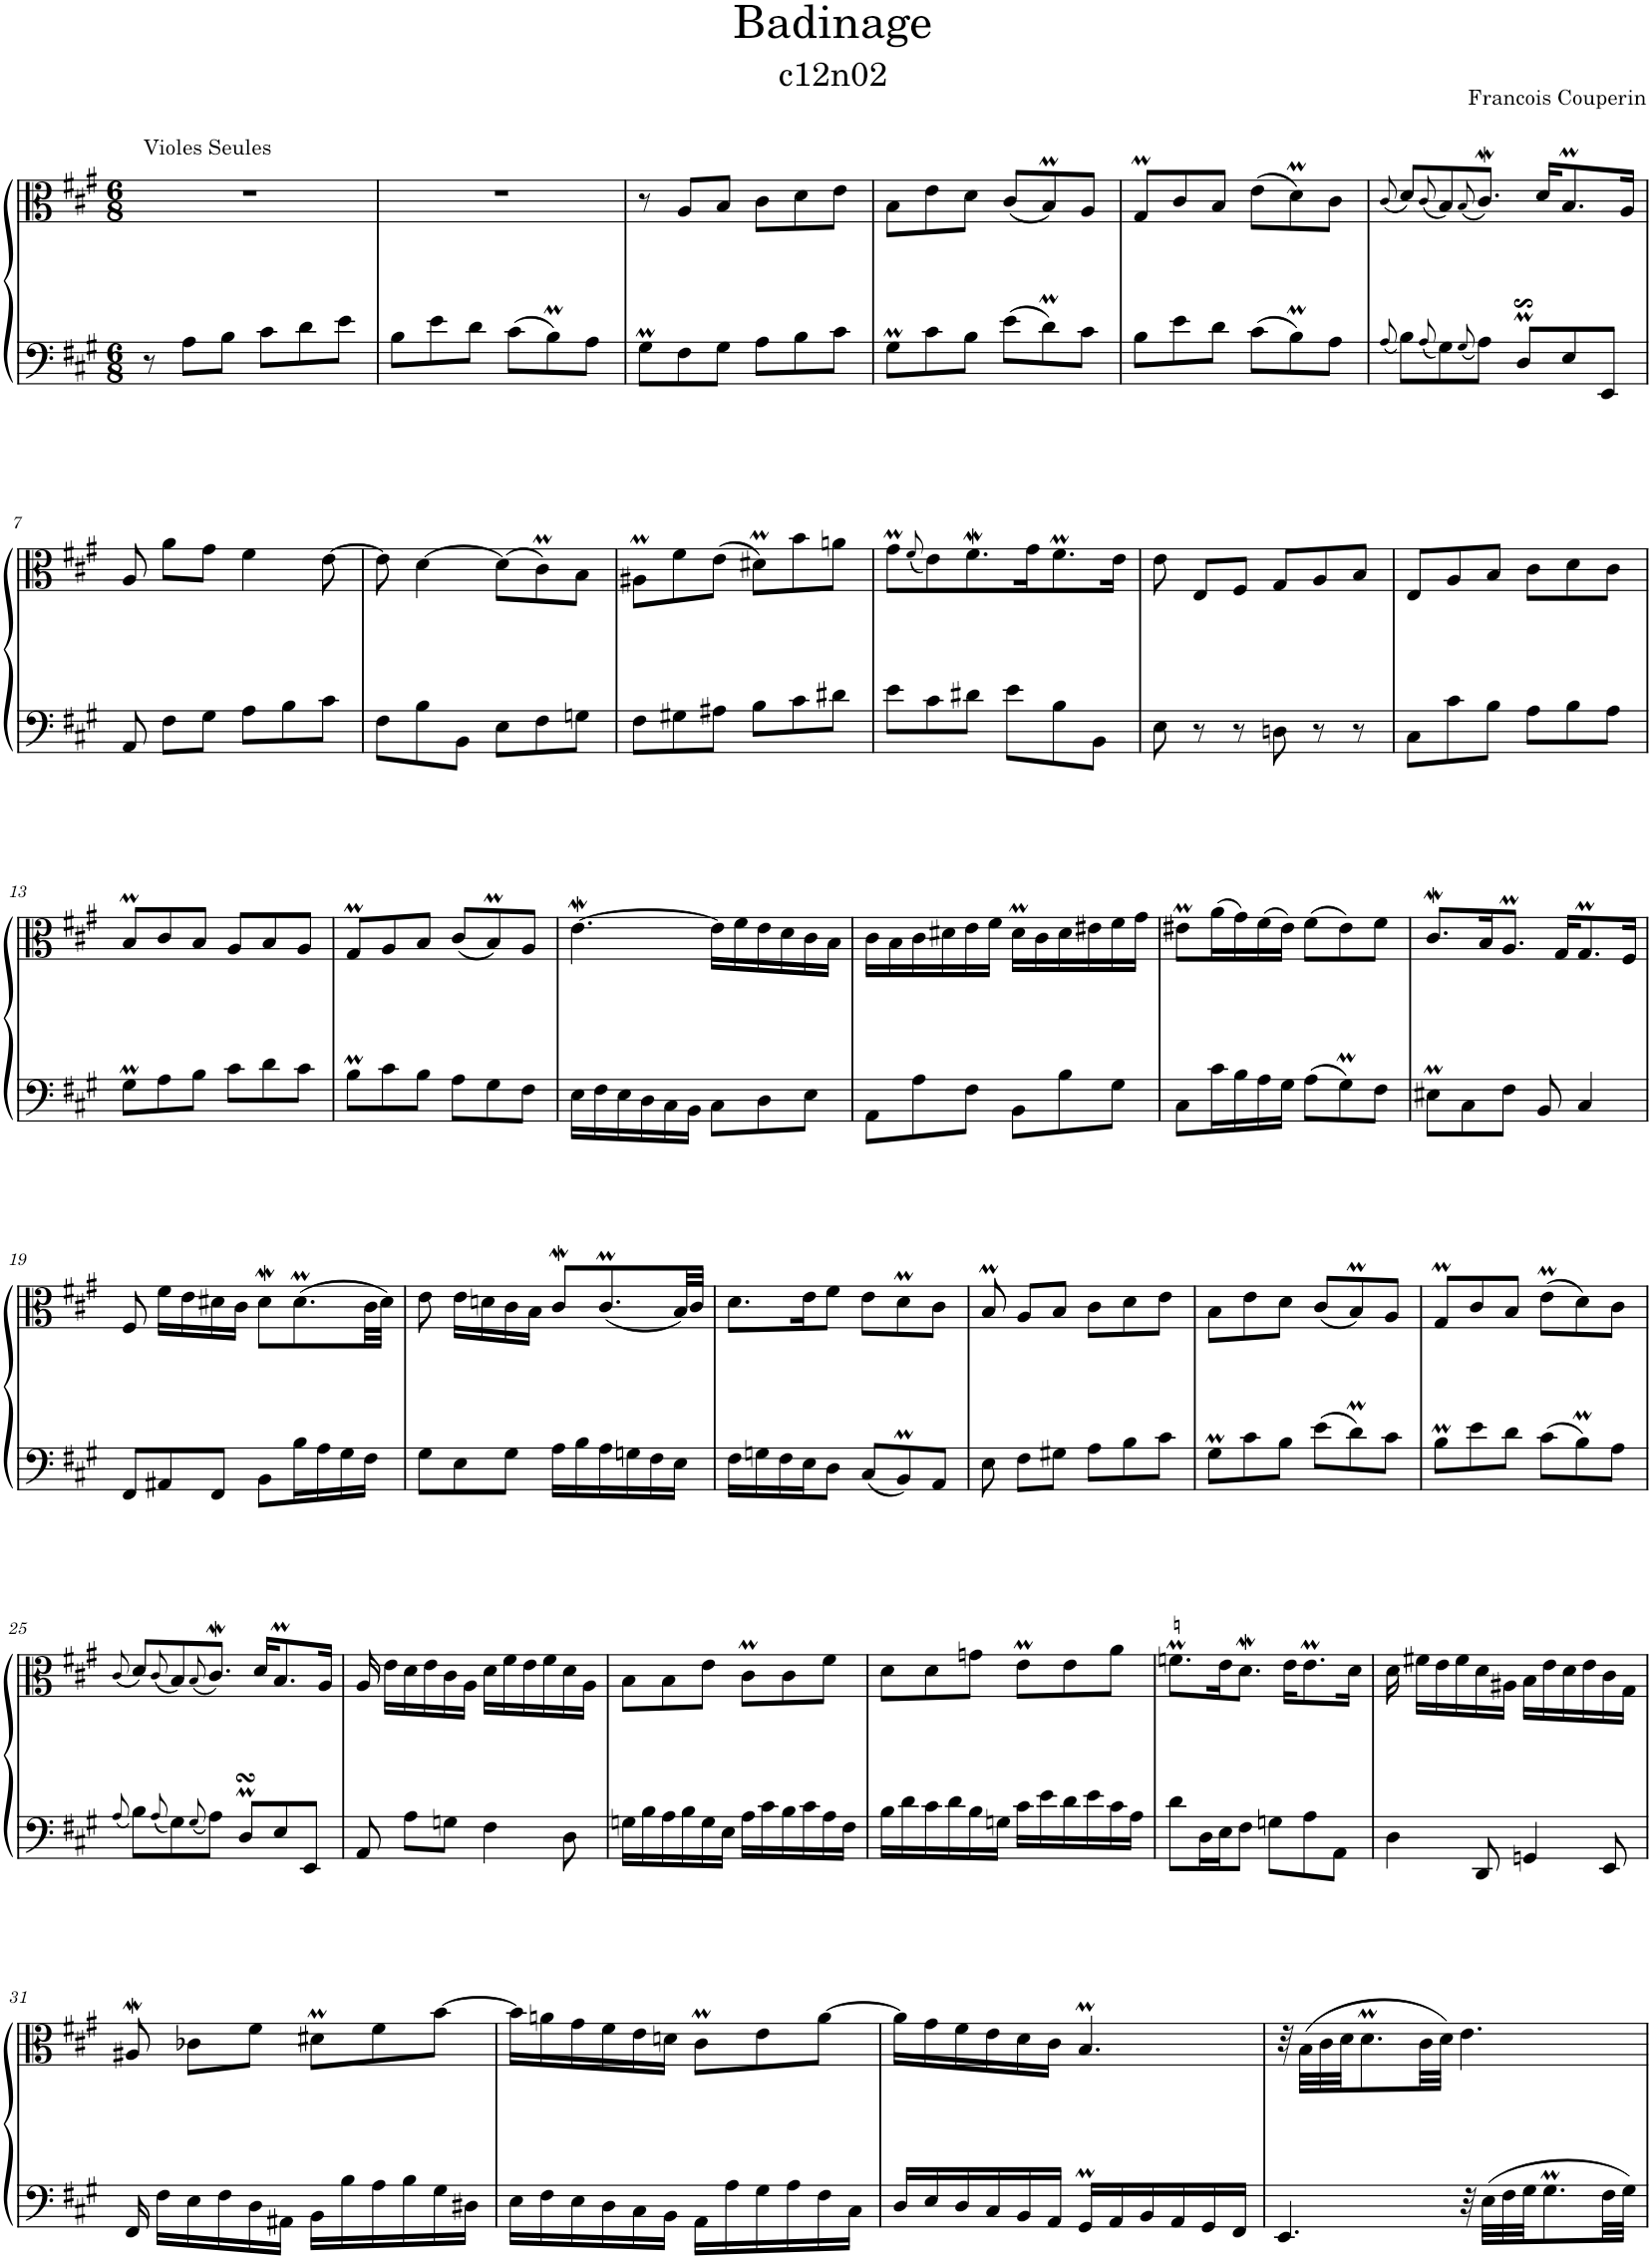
**kern	**kern
*part1	*part1
*staff2	*staff1
*I"Piano	*
*I'Pno.	*
*clefF4	*clefC3
*k[f#c#g#]	*k[f#c#g#]
*M6/8	*M6/8
=1	=1
!	!LO:TX:a:t=Violes Seules
8r	2.r
8A\L	.
8B\J	.
8c#\L	.
8d\	.
8e\J	.
=2	=2
8B\L	2.r
8e\	.
8d\J	.
8c#\L	.
8BM\	.
8A\J	.
=3	=3
8G#m\L	8r
8F#\	8A/L
8G#\J	8B/J
8A\L	8c#\L
8B\	8d\
8c#\J	8e\J
=4	=4
8G#m\L	8B\L
8c#\	8e\
8B\J	8d\J
8e\L	(8c#/L
8dM\	8BM/)
8c#\J	8A/J
=5	=5
8B\L	8G#m/L
8e\	8c#/
8d\J	8B/J
8c#\L	(8e\L
8BM\	8dM\)
8A\J	8c#\J
=6	=6
8qA/	(8qc#/
8B\L	8d/L)
8qA/	(8qc#/
8G#\	8B/)
8qG#/	(8qB/
8A\J	8.c#W/J)
8DMs$Ss/L	.
.	16d/KL
8E/	8.BM/
8EE/J	.
.	16A/Jk
!!LO:LB:g=z
=7	=7
8AA/	8A/
8F#\L	8a\L
8G#\J	8g#\J
8A\L	4f#\
8B\	.
8c#\J	[8e\
=8	=8
8F#\L	8e\]
8B\	[4d\
8BB\J	.
8E\L	(8d\L]
8F#\	8c#m\)
8Gn\J	8B\J
=9	=9
8F#\L	8A#Xm\L
8G#X\	8f#\
8A#X\J	(8e\J
8B\L	8d#Xm\L)
8c#\	8b\
8d#X\J	8an\J
=10	=10
8e\L	8g#m\L
.	(8qf#/
8c#\	8e\)
8d#X\J	8.f#W\
8e\L	.
.	16g#\K
8B\	8.f#M\
8BB\J	.
.	16e\Jk
=11	=11
8E\	8e\
8r	8E/L
8r	8F#/J
8Dn\	8G#/L
8r	8A/
8r	8B/J
=12	=12
8C#\L	8E/L
8c#\	8A/
8B\J	8B/J
8A\L	8c#\L
8B\	8d\
8A\J	8c#\J
!!LO:LB:g=z
=13	=13
8G#m\L	8BM/L
8A\	8c#/
8B\J	8B/J
8c#\L	8A/L
8d\	8B/
8c#\J	8A/J
=14	=14
8BM\L	8G#m/L
8c#\	8A/
8B\J	8B/J
8A\L	(8c#/L
8G#\	8BM/)
8F#\J	8A/J
=15	=15
16E\LL	[4.eW\
16F#\	.
16E\	.
16D\	.
16C#\	.
16BB\JJ	.
8C#\L	16e\LL]
.	16f#\
8D\	16e\
.	16d\
8E\J	16c#\
.	16B\JJ
=16	=16
8AA\L	16c#\LL
.	16B\
8A\	16c#\
.	16d#X\
8F#\J	16e\
.	16f#\JJ
8BB\L	16d#m\LL
.	16c#\
8B\	16d#\
.	16e#X\
8G#\J	16f#\
.	16g#\JJ
=17	=17
8C#\L	8e#Xm\L
16c#\L	(16a\L
16B\	16g#\)
16A\	(16f#\
16G#\JJ	16e#\JJ)
8A\L	(8f#\L
8G#m\	8e#\)
8F#\J	8f#\J
=18	=18
8E#Xm\L	8.c#W/L
8C#\	.
.	16B/K
8F#\J	8.AM/J
8BB/	.
.	16G#/KL
4C#/	8.G#m/
.	16F#/Jk
!!LO:LB:g=z
=19	=19
8FF#/L	8F#/
8AA#X/	16f#\LL
.	16e\
8FF#/J	16d#X\
.	16c#\JJ
8BB\L	8d#W\L
16B\L	(8.d#m\
16A\	.
16G#\	.
16F#\JJ	32c#\LL
.	32d#\JJJ)
=20	=20
8G#\L	8e\
8E\	16e\LL
.	16dn\
8G#\J	16c#\
.	16B\JJ
16A\LL	8c#W/L
16B\	.
16A\	(8.c#m/
16Gn\	.
16F#\	.
16E\JJ	32B/LL)
.	32c#/JJJ
=21	=21
16F#\LL	8.d\L
16Gn\	.
16F#\	.
16E\J	16e\K
8D\J	8f#\J
8C#/L	8e\L
8BBM/	8dM\
8AA/J	8c#\J
=22	=22
8E\	8BM/
8F#\L	8A/L
8G#X\J	8B/J
8A\L	8c#\L
8B\	8d\
8c#\J	8e\J
=23	=23
8G#m\L	8B\L
8c#\	8e\
8B\J	8d\J
8e\L	(8c#/L
8dM\	8BM/)
8c#\J	8A/J
=24	=24
8BM\L	8G#m/L
8e\	8c#/
8d\J	8B/J
8c#\L	(8eM\L
8BM\	8d\)
8A\J	8c#\J
!!LO:LB:g=z
=25	=25
8qA/	(8qc#/
8B\L	8d/L)
8qA/	(8qc#/
8G#\	8B/)
8qG#/	(8qB/
8A\J	8.c#W/J)
8DMsSSs/L	.
.	16d/KL
8E/	8.BM/
8EE/J	.
.	16A/Jk
=26	=26
8AA/	16A/
.	16e\LL
8A\L	16d\
.	16e\
8Gn\J	16c#\
.	16A\JJ
4F#\	16d\LL
.	16f#\
.	16e\
.	16f#\
8D\	16d\
.	16A\JJ
=27	=27
16Gn\LL	8B\L
16B\	.
16A\	8B\
16B\	.
16G\	8e\J
16E\JJ	.
16A\LL	8c#m\L
16c#\	.
16B\	8c#\
16c#\	.
16A\	8f#\J
16F#\JJ	.
=28	=28
16B\LL	8d\L
16d\	.
16c#\	8d\
16d\	.
16B\	8gn\J
16Gn\JJ	.
16c#\LL	8eM\L
16e\	.
16d\	8e\
16e\	.
16c#\	8a\J
16A\JJ	.
=29	=29
!	!LO:TX:a:t=♮
8d\L	8.fnM\L
16D\L	.
16E\J	16e\K
8F#\J	8.dw\J
8Gn\L	.
.	16e\KL
8A\	8.eM\
8AA\J	.
.	16d\Jk
=30	=30
4D\	16d\
.	16f#X\LL
.	16e\
.	16f#\
8DD/	16d\
.	16A#X\JJ
4GGn/	16B\LL
.	16e\
.	16d\
.	16e\
8EE/	16c#\
.	16G#\JJ
!!LO:LB:g=z
=31	=31
16FF#/	8A#XW/
16F#\LL	.
16E\	8c-X\L
16F#\	.
16D\	8f#\J
16AA#X\JJ	.
16BB\LL	8d#Xm\L
16B\	.
16A\	8f#\
16B\	.
16G#\	[8b\J
16D#X\JJ	.
=32	=32
16E\LL	16b\LL]
16F#\	16an\
16E\	16g#\
16D\	16f#\
16C#\	16e\
16BB\JJ	16dn\JJ
16AA\LL	8c#m\L
16A\	.
16G#\	8e\
16A\	.
16F#\	[8a\J
16C#\JJ	.
=33	=33
16D/LL	16a\LL]
16E/	16g#\
16D/	16f#\
16C#/	16e\
16BB/	16d\
16AA/JJ	16c#\JJ
16GG#m/LL	4.BM/
16AA/	.
16BB/	.
16AA/	.
16GG#/	.
16FF#/JJ	.
=34	=34
4.EE/	32r
.	(32B\LLL
.	32c#\
.	32d\JJ
.	8.dM\
.	32c#\LL
.	32d\JJJ)
32r	4.e\
32E\LLL	.
32F#\	.
32G#\JJ	.
8.G#m\	.
32F#\LL	.
32G#\JJJ	.
=	=
*-	*-
